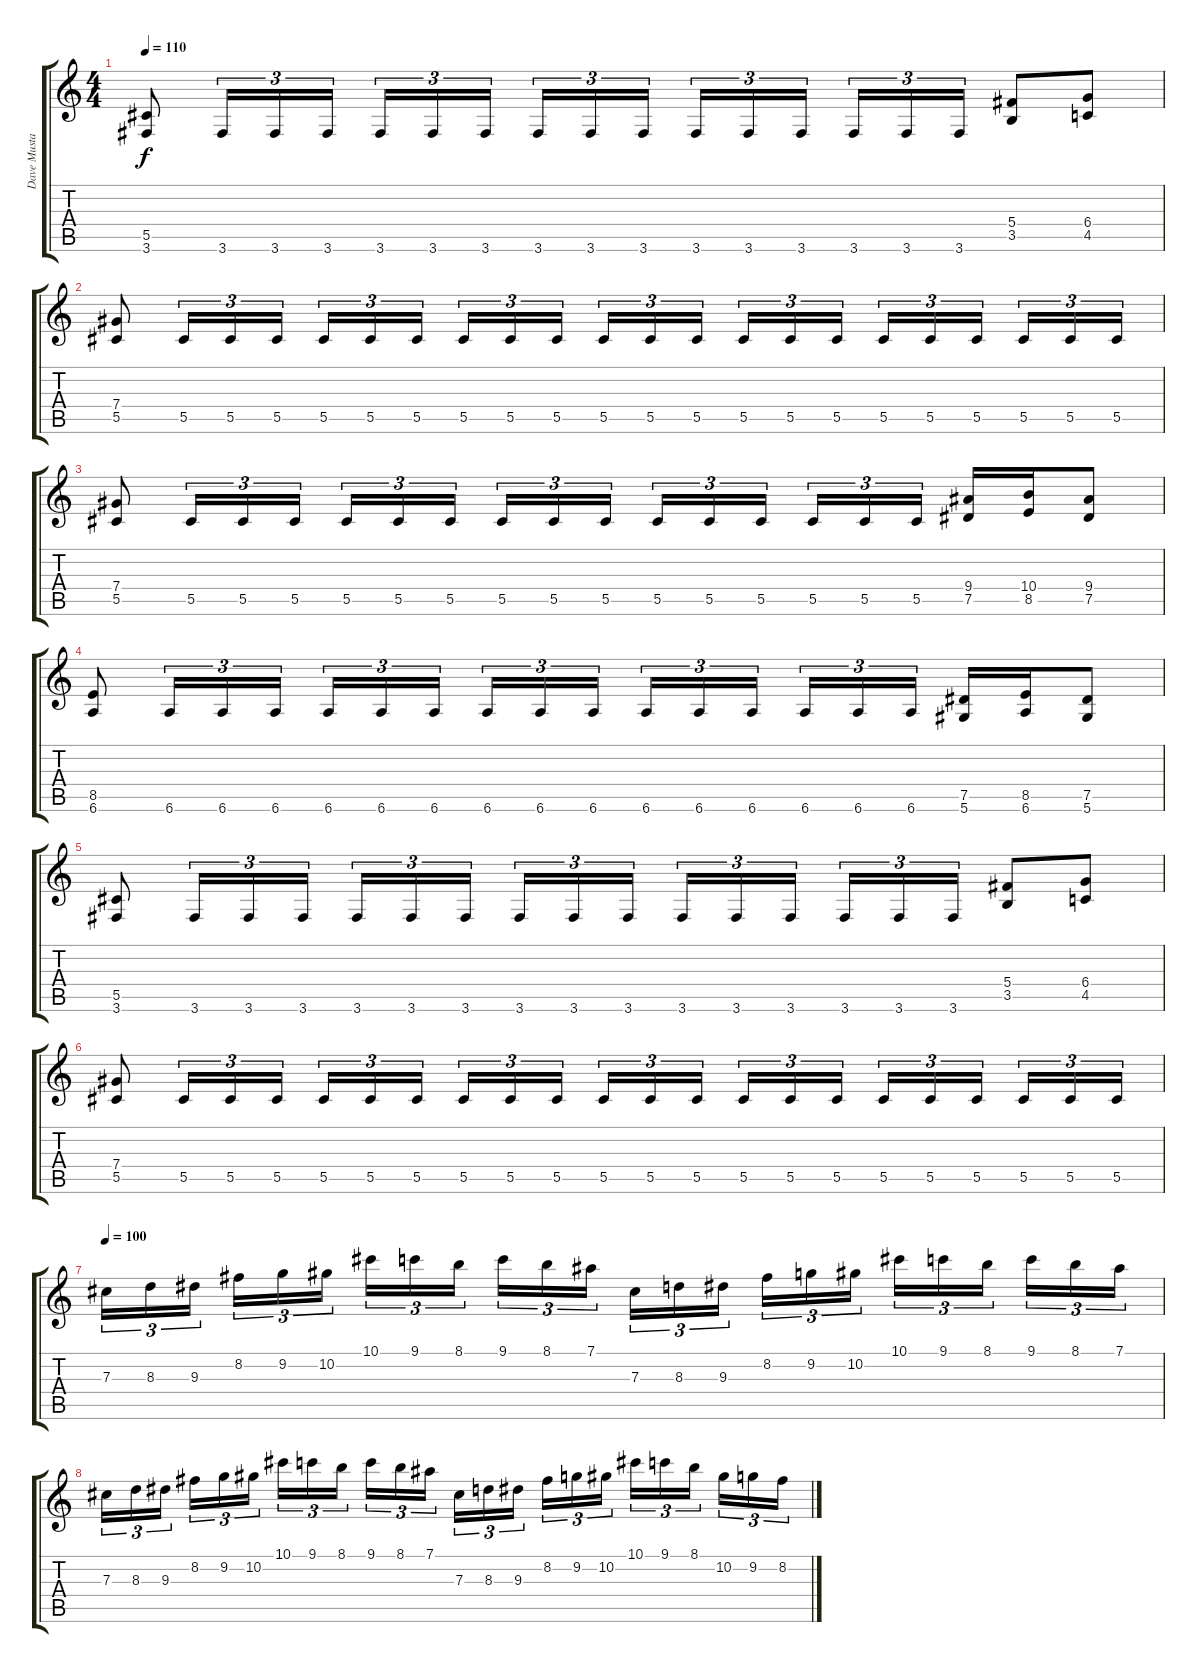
\track ("Dave Mustaine" "Dave Musta") {instrument distortionguitar}
\staff {score tabs}
\tuning (Eb4 Bb3 Gb3 Db3 Ab2 Eb2) {hide}
\ts (4 4)
\tempo 110
\clef g2
\ks c
(5.5 3.6).8{dy f} 3.6.16{tu (3 2)} 3.6.16{tu (3 2)} 3.6.16{tu (3 2)} 3.6.16{tu (3 2)} 3.6.16{tu (3 2)} 3.6.16{tu (3 2)} 3.6.16{tu (3 2)} 3.6.16{tu (3 2)} 3.6.16{tu (3 2)} 3.6.16{tu (3 2)} 3.6.16{tu (3 2)} 3.6.16{tu (3 2)} 3.6.16{tu (3 2)} 3.6.16{tu (3 2)} 3.6.16{tu (3 2)} (5.4 3.5).8 (6.4 4.5).8 |
(7.4 5.5).8 5.5.16{tu (3 2)} 5.5.16{tu (3 2)} 5.5.16{tu (3 2)} 5.5.16{tu (3 2)} 5.5.16{tu (3 2)} 5.5.16{tu (3 2)} 5.5.16{tu (3 2)} 5.5.16{tu (3 2)} 5.5.16{tu (3 2)} 5.5.16{tu (3 2)} 5.5.16{tu (3 2)} 5.5.16{tu (3 2)} 5.5.16{tu (3 2)} 5.5.16{tu (3 2)} 5.5.16{tu (3 2)} 5.5.16{tu (3 2)} 5.5.16{tu (3 2)} 5.5.16{tu (3 2)} 5.5.16{tu (3 2)} 5.5.16{tu (3 2)} 5.5.16{tu (3 2)} |
(7.4 5.5).8 5.5.16{tu (3 2)} 5.5.16{tu (3 2)} 5.5.16{tu (3 2)} 5.5.16{tu (3 2)} 5.5.16{tu (3 2)} 5.5.16{tu (3 2)} 5.5.16{tu (3 2)} 5.5.16{tu (3 2)} 5.5.16{tu (3 2)} 5.5.16{tu (3 2)} 5.5.16{tu (3 2)} 5.5.16{tu (3 2)} 5.5.16{tu (3 2)} 5.5.16{tu (3 2)} 5.5.16{tu (3 2)} (9.4 7.5).16 (10.4 8.5).16 (9.4 7.5).8 |
(8.5 6.6).8 6.6.16{tu (3 2)} 6.6.16{tu (3 2)} 6.6.16{tu (3 2)} 6.6.16{tu (3 2)} 6.6.16{tu (3 2)} 6.6.16{tu (3 2)} 6.6.16{tu (3 2)} 6.6.16{tu (3 2)} 6.6.16{tu (3 2)} 6.6.16{tu (3 2)} 6.6.16{tu (3 2)} 6.6.16{tu (3 2)} 6.6.16{tu (3 2)} 6.6.16{tu (3 2)} 6.6.16{tu (3 2)} (7.5 5.6).16 (8.5 6.6).16 (7.5 5.6).8 |
(5.5 3.6).8 3.6.16{tu (3 2)} 3.6.16{tu (3 2)} 3.6.16{tu (3 2)} 3.6.16{tu (3 2)} 3.6.16{tu (3 2)} 3.6.16{tu (3 2)} 3.6.16{tu (3 2)} 3.6.16{tu (3 2)} 3.6.16{tu (3 2)} 3.6.16{tu (3 2)} 3.6.16{tu (3 2)} 3.6.16{tu (3 2)} 3.6.16{tu (3 2)} 3.6.16{tu (3 2)} 3.6.16{tu (3 2)} (5.4 3.5).8 (6.4 4.5).8 |
(7.4 5.5).8 5.5.16{tu (3 2)} 5.5.16{tu (3 2)} 5.5.16{tu (3 2)} 5.5.16{tu (3 2)} 5.5.16{tu (3 2)} 5.5.16{tu (3 2)} 5.5.16{tu (3 2)} 5.5.16{tu (3 2)} 5.5.16{tu (3 2)} 5.5.16{tu (3 2)} 5.5.16{tu (3 2)} 5.5.16{tu (3 2)} 5.5.16{tu (3 2)} 5.5.16{tu (3 2)} 5.5.16{tu (3 2)} 5.5.16{tu (3 2)} 5.5.16{tu (3 2)} 5.5.16{tu (3 2)} 5.5.16{tu (3 2)} 5.5.16{tu (3 2)} 5.5.16{tu (3 2)} |
\tempo 100
7.3.16{tu (3 2)} 8.3.16{tu (3 2)} 9.3.16{tu (3 2)} 8.2.16{tu (3 2)} 9.2.16{tu (3 2)} 10.2.16{tu (3 2)} 10.1.16{tu (3 2)} 9.1.16{tu (3 2)} 8.1.16{tu (3 2)} 9.1.16{tu (3 2)} 8.1.16{tu (3 2)} 7.1.16{tu (3 2)} 7.3.16{tu (3 2)} 8.3.16{tu (3 2)} 9.3.16{tu (3 2)} 8.2.16{tu (3 2)} 9.2.16{tu (3 2)} 10.2.16{tu (3 2)} 10.1.16{tu (3 2)} 9.1.16{tu (3 2)} 8.1.16{tu (3 2)} 9.1.16{tu (3 2)} 8.1.16{tu (3 2)} 7.1.16{tu (3 2)} |
7.3.16{tu (3 2)} 8.3.16{tu (3 2)} 9.3.16{tu (3 2)} 8.2.16{tu (3 2)} 9.2.16{tu (3 2)} 10.2.16{tu (3 2)} 10.1.16{tu (3 2)} 9.1.16{tu (3 2)} 8.1.16{tu (3 2)} 9.1.16{tu (3 2)} 8.1.16{tu (3 2)} 7.1.16{tu (3 2)} 7.3.16{tu (3 2)} 8.3.16{tu (3 2)} 9.3.16{tu (3 2)} 8.2.16{tu (3 2)} 9.2.16{tu (3 2)} 10.2.16{tu (3 2)} 10.1.16{tu (3 2)} 9.1.16{tu (3 2)} 8.1.16{tu (3 2)} 10.2.16{tu (3 2)} 9.2.16{tu (3 2)} 8.2.16{tu (3 2)}
